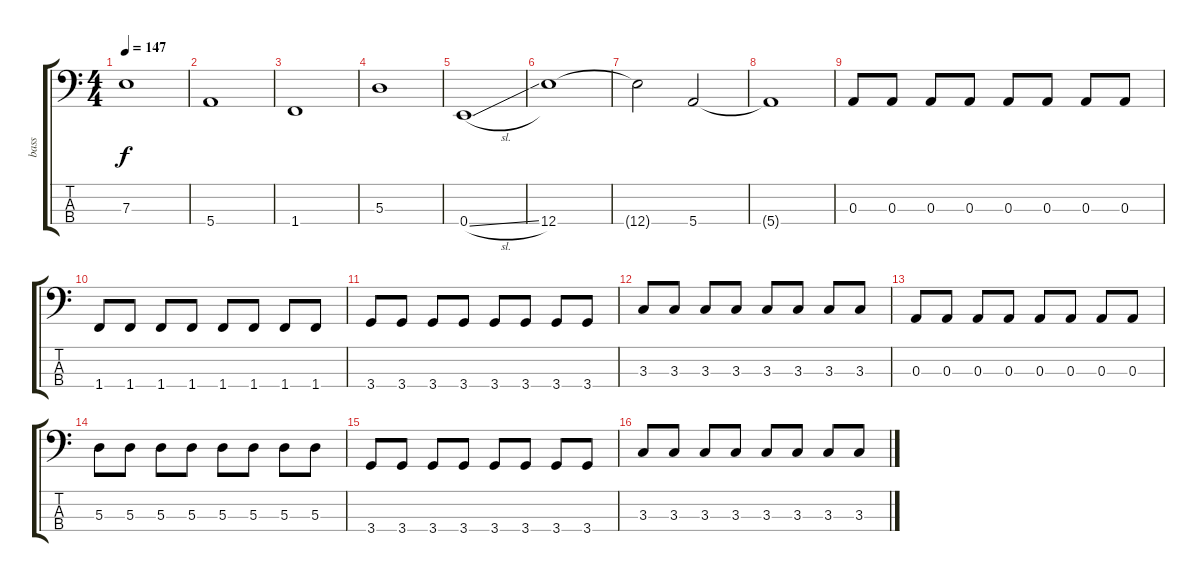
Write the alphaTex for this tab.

\track ("bass" "bass") {instrument electricbassfinger}
\staff {score tabs}
\tuning (G2 D2 A1 E1) {hide}
\ts (4 4)
\tempo 147
\clef f4
\ks c
7.3.1{dy f} |
5.4.1 |
1.4.1 |
5.3.1 |
0.4{sl}.1 |
12.4.1 |
12.4{t}.2 5.4.2 |
5.4{t}.1 |
0.3.8 0.3.8 0.3.8 0.3.8 0.3.8 0.3.8 0.3.8 0.3.8 |
1.4.8 1.4.8 1.4.8 1.4.8 1.4.8 1.4.8 1.4.8 1.4.8 |
3.4.8 3.4.8 3.4.8 3.4.8 3.4.8 3.4.8 3.4.8 3.4.8 |
3.3.8 3.3.8 3.3.8 3.3.8 3.3.8 3.3.8 3.3.8 3.3.8 |
0.3.8 0.3.8 0.3.8 0.3.8 0.3.8 0.3.8 0.3.8 0.3.8 |
5.3.8 5.3.8 5.3.8 5.3.8 5.3.8 5.3.8 5.3.8 5.3.8 |
3.4.8 3.4.8 3.4.8 3.4.8 3.4.8 3.4.8 3.4.8 3.4.8 |
3.3.8 3.3.8 3.3.8 3.3.8 3.3.8 3.3.8 3.3.8 3.3.8
